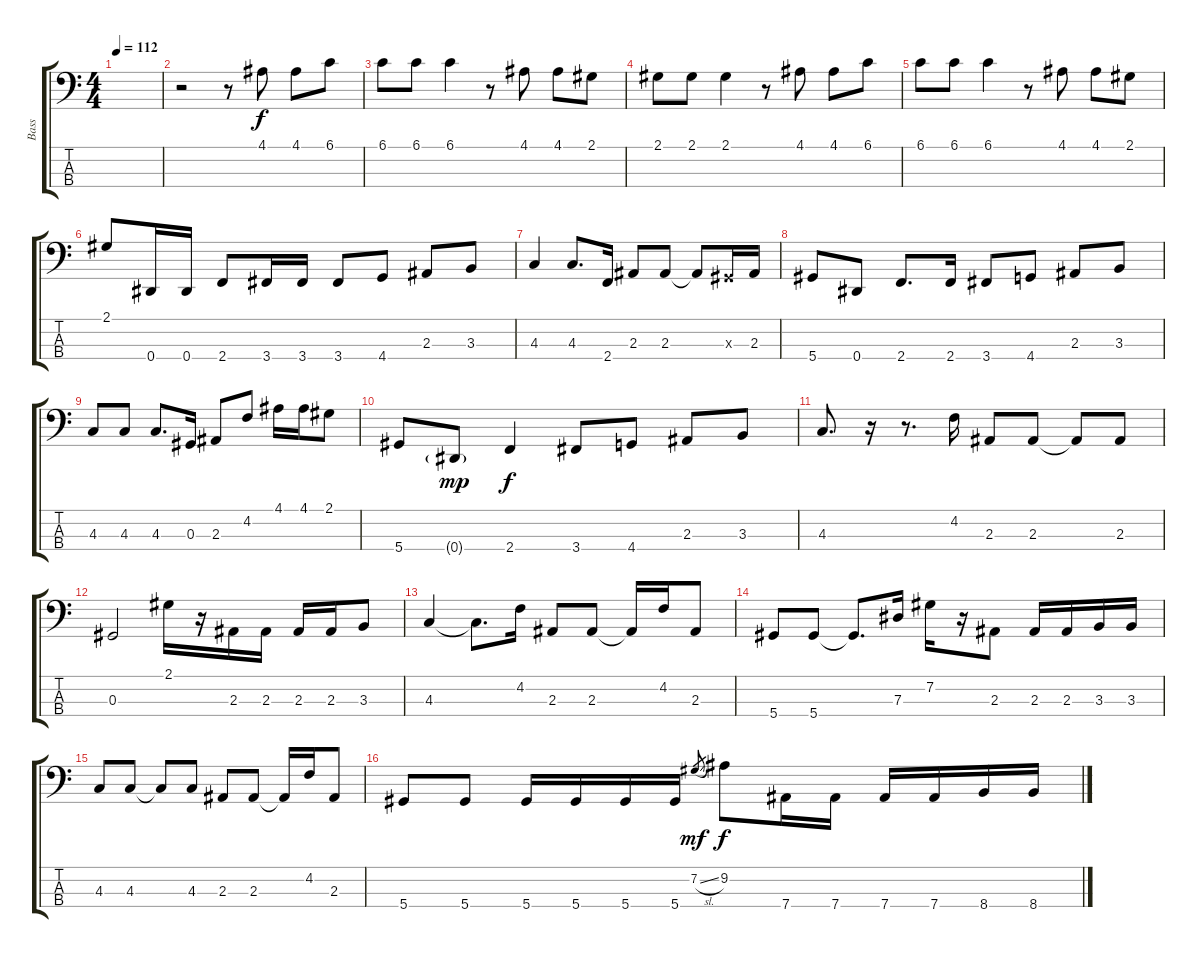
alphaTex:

\track ("Bass" "Bass") {instrument electricbassfinger}
\staff {score tabs}
\tuning (Gb2 Db2 Ab1 Eb1) {hide}
\ts (4 4)
\tempo 112
\clef f4
\ks c
|
r.2 r.8 4.1.8 4.1.8 6.1.8 |
6.1.8 6.1.8 6.1.4 r.8 4.1.8 4.1.8 2.1.8 |
2.1.8 2.1.8 2.1.4 r.8 4.1.8 4.1.8 6.1.8 |
6.1.8 6.1.8 6.1.4 r.8 4.1.8 4.1.8 2.1.8 |
2.1.8 0.4.16 0.4.16 2.4.8 3.4.16 3.4.16 3.4.8 4.4.8 2.3.8 3.3.8 |
4.3.4 4.3.8{d} 2.4.16 2.3.8 2.3.8 2.3{t}.8 0.3{x}.16 2.3.16 |
5.4.8 0.4.8 2.4.8{d} 2.4.16 3.4.8 4.4.8 2.3.8 3.3.8 |
4.3.8 4.3.8 4.3.8{d} 0.3.16 2.3.8 4.2.8 4.1.16 4.1.16 2.1.8 |
5.4.8 0.4{g}.8{dy mp} 2.4.4{dy f} 3.4.8 4.4.8 2.3.8 3.3.8 |
4.3.8{d} r.16 r.8{d} 4.2.16 2.3.8 2.3.8 2.3{t}.8 2.3.8 |
0.3.2 2.1.16 r.16 2.3.16 2.3.16 2.3.16 2.3.16 3.3.8 |
4.3.4 4.3{t}.8{d} 4.2.16 2.3.8 2.3.8 2.3{t}.16 4.2.16 2.3.8 |
5.4.8 5.4.8 5.4{t}.8{d} 7.3.16 7.2.16 r.16 2.3.8 2.3.16 2.3.16 3.3.16 3.3.16 |
4.3.8 4.3.8 4.3{t}.8 4.3.8 2.3.8 2.3.8 2.3{t}.16 4.2.16 2.3.8 |
5.4.8 5.4.8 5.4.16 5.4.16 5.4.16 5.4.16 7.2{sl}.8{gr dy mf} 9.2.8{dy f} 7.4.16 7.4.16 7.4.16 7.4.16 8.4.16 8.4.16
